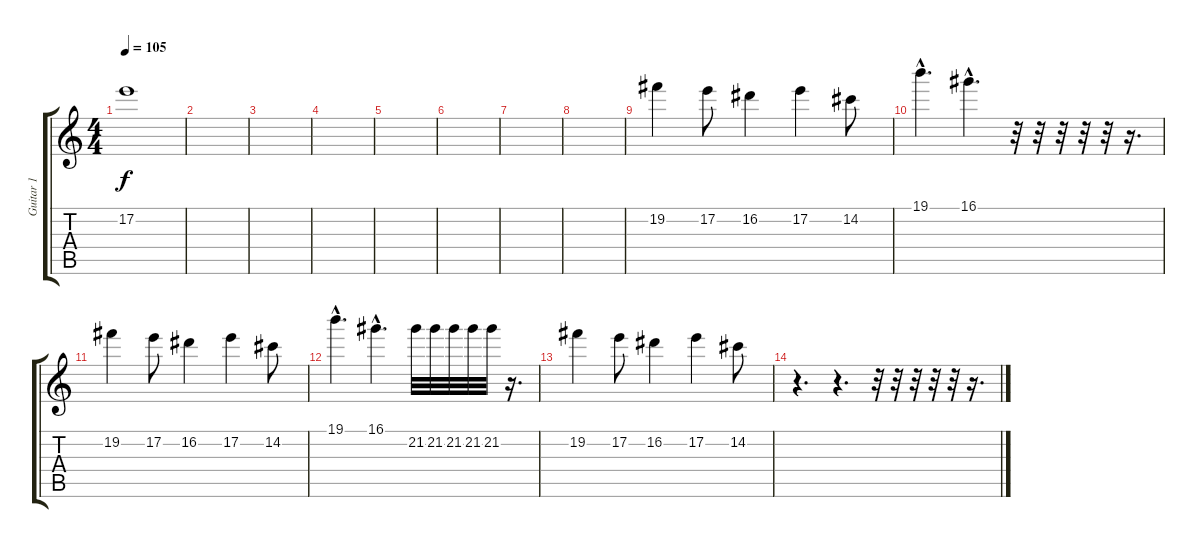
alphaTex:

\track ("Guitar 1" "Guitar 1") {instrument electricguitarjazz}
\staff {score tabs}
\tuning (E4 B3 G3 D3 A2 E2) {hide}
\ts (4 4)
\tempo 105
\clef g2
\ks c
17.2{t}.1{dy f} |
|
|
|
|
|
|
|
19.2.4 17.2.8 16.2.4 17.2.4 14.2.8 |
19.1{hac}.4{d} 16.1{hac}.4{d} r.32 r.32 r.32 r.32 r.32 r.16{d} |
19.2.4 17.2.8 16.2.4 17.2.4 14.2.8 |
19.1{hac}.4{d} 16.1{hac}.4{d} 21.2.32 21.2.32 21.2.32 21.2.32 21.2.32 r.16{d} |
19.2.4 17.2.8 16.2.4 17.2.4 14.2.8 |
r.4{d} r.4{d} r.32 r.32 r.32 r.32 r.32 r.16{d}
